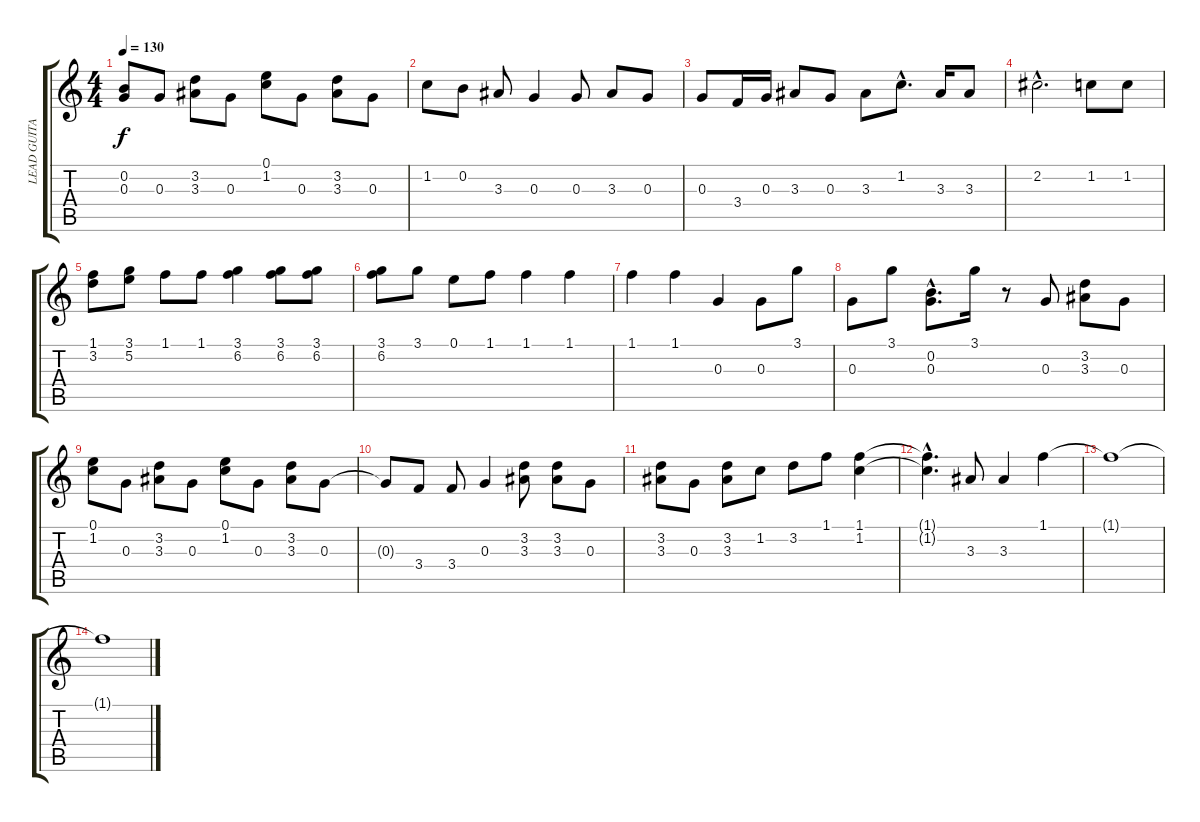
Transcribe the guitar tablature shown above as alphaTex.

\track ("LEAD GUITAR" "LEAD GUITA") {instrument overdrivenguitar}
\staff {score tabs}
\tuning (E4 B3 G3 D3 A2 E2) {hide}
\ts (4 4)
\tempo 130
\clef g2
\ks c
(0.2 0.3).8{dy f} 0.3.8 (3.2 3.3).8 0.3.8 (0.1 1.2).8 0.3.8 (3.2 3.3).8 0.3.8 |
1.2.8 0.2.8 3.3.8 0.3.4 0.3.8 3.3.8 0.3.8 |
0.3.8 3.4.16 0.3.16 3.3.8 0.3.8 3.3.8 1.2{hac}.8{d} 3.3.16 3.3.8 |
2.2{hac}.2{d} 1.2.8 1.2.8 |
(1.1 3.2).8 (3.1 5.2).8 1.1.8 1.1.8 (3.1 6.2).4 (3.1 6.2).8 (3.1 6.2).8 |
(3.1 6.2).8 3.1.8 0.1.8 1.1.8 1.1.4 1.1.4 |
1.1.4 1.1.4 0.3.4 0.3.8 3.1.8 |
0.3.8 3.1.8 (0.2{hac} 0.3{hac}).8{d} 3.1.16 r.8 0.3.8 (3.2 3.3).8 0.3.8 |
(0.1 1.2).8 0.3.8 (3.2 3.3).8 0.3.8 (0.1 1.2).8 0.3.8 (3.2 3.3).8 0.3.8 |
0.3{t}.8 3.4.8 3.4.8 0.3.4 (3.2 3.3).8 (3.2 3.3).8 0.3.8 |
(3.2 3.3).8 0.3.8 (3.2 3.3).8 1.2.8 3.2.8 1.1.8 (1.1 1.2).4 |
(1.1{t} 1.2{hac t}).4{d} 3.3.8 3.3.4 1.1.4 |
1.1{t}.1 |
1.1{t}.1
